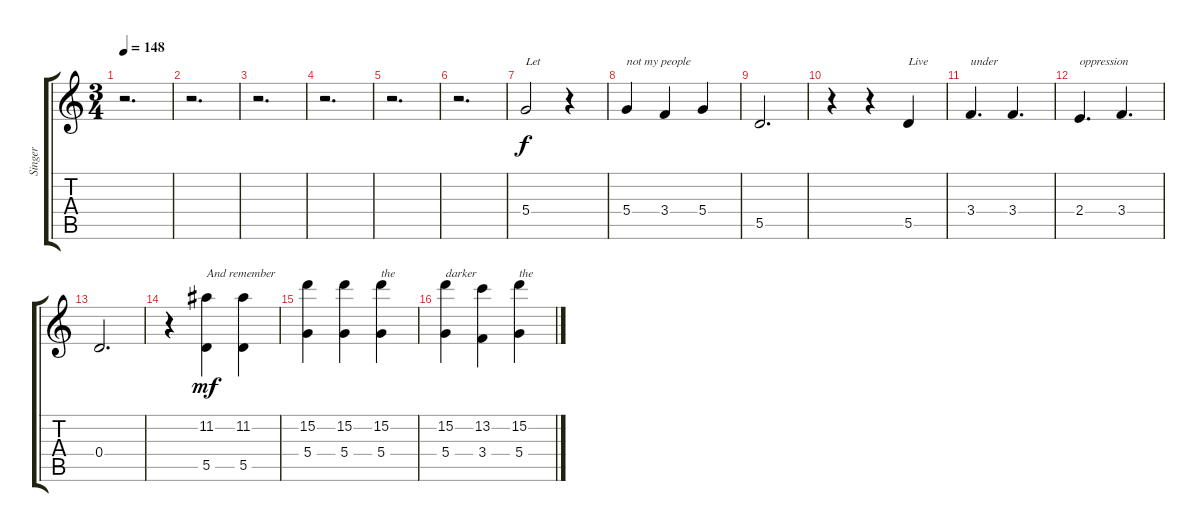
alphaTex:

\track ("Singer" "Singer") {instrument distortionguitar}
\staff {score tabs}
\tuning (E4 B3 G3 D3 A2 E2) {hide}
\ts (3 4)
\tempo 148
\clef g2
\ks c
r.2{d dy f} |
r.2{d} |
r.2{d} |
r.2{d} |
r.2{d} |
r.2{d} |
5.4.2{txt "Let"} r.4 |
5.4.4{txt "not my people"} 3.4.4 5.4.4 |
5.5.2{d} |
r.4 r.4 5.5.4{txt "Live"} |
3.4.4{d txt "under"} 3.4.4{d} |
2.4.4{d txt "oppression"} 3.4.4{d} |
0.4.2{d} |
r.4 (11.2 5.5).4{txt "And remember" dy mf} (11.2 5.5).4 |
(15.2 5.4).4 (15.2 5.4).4 (15.2 5.4).4{txt "the"} |
(15.2 5.4).4{txt "darker"} (13.2 3.4).4 (15.2 5.4).4{txt "the"}
